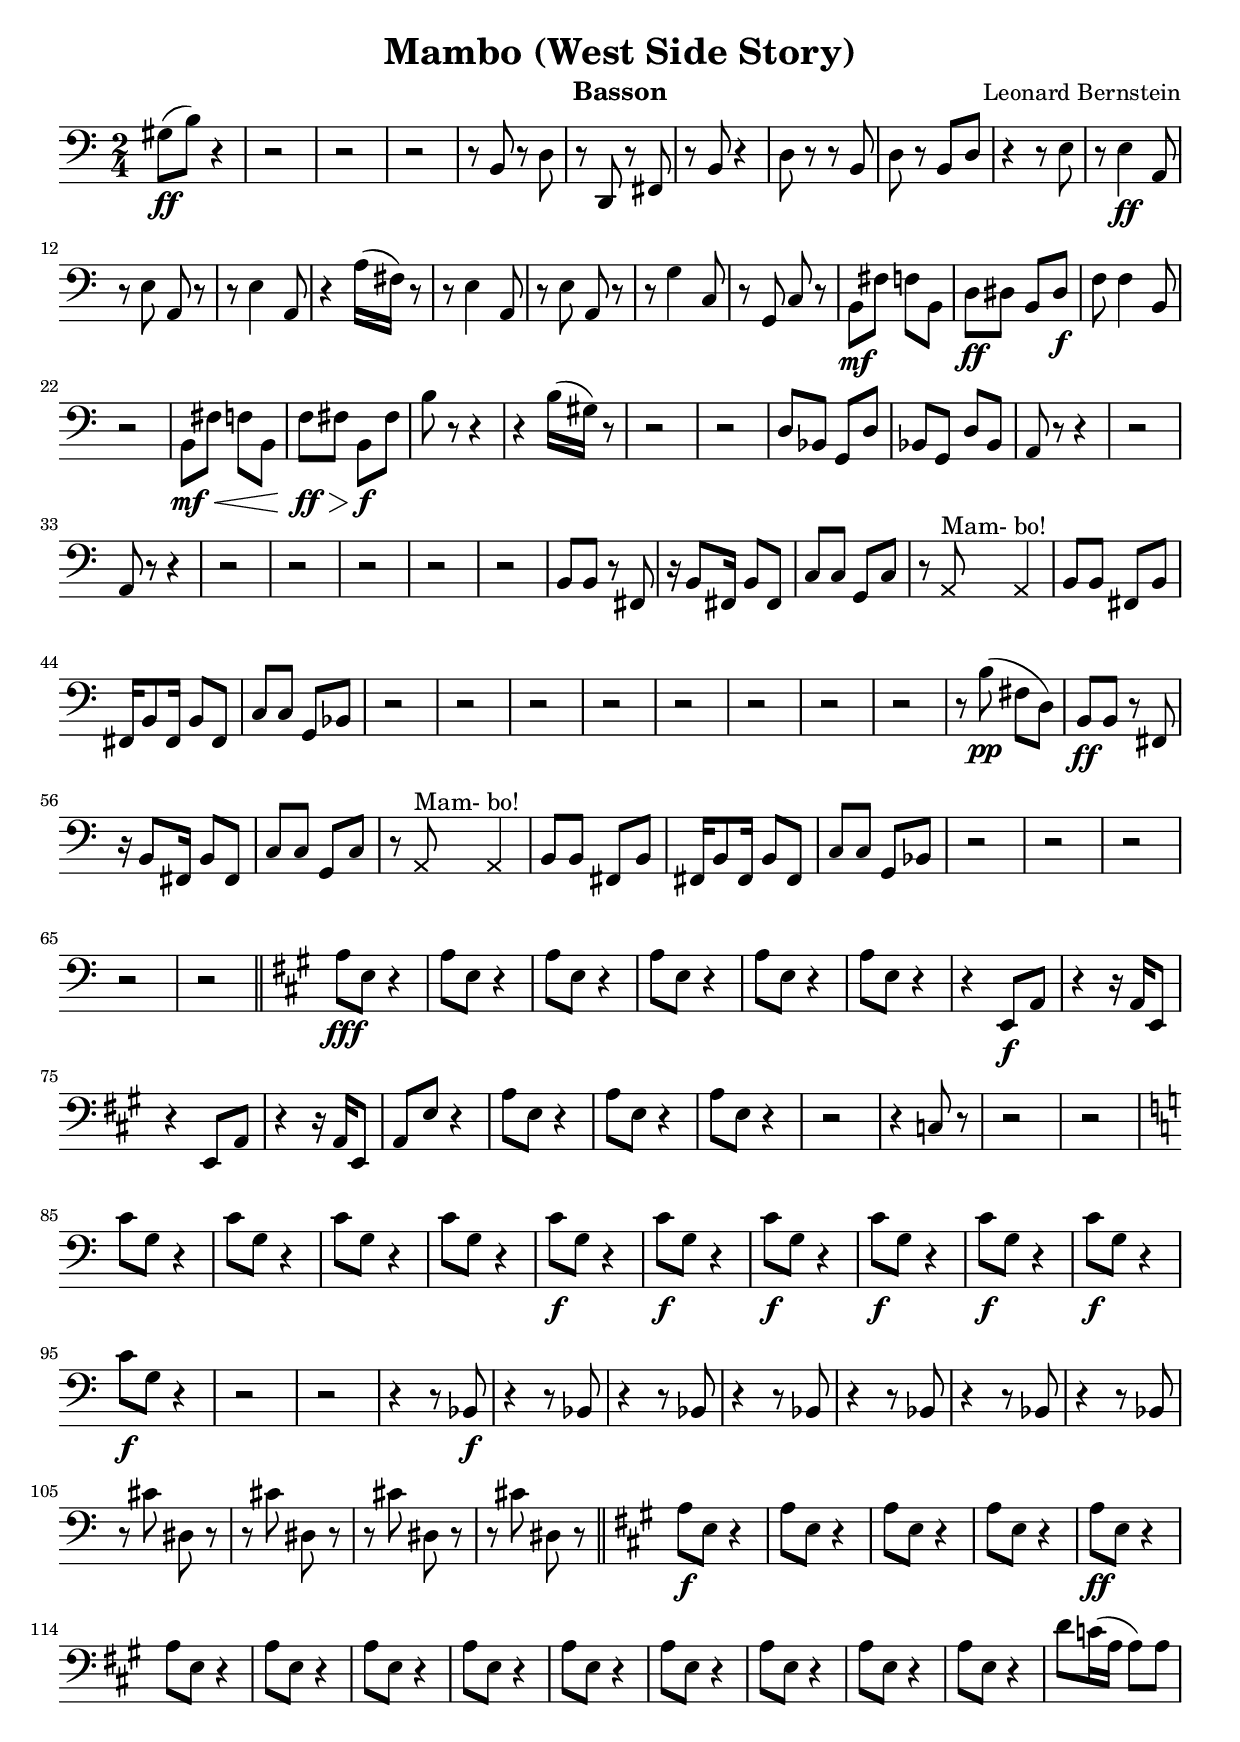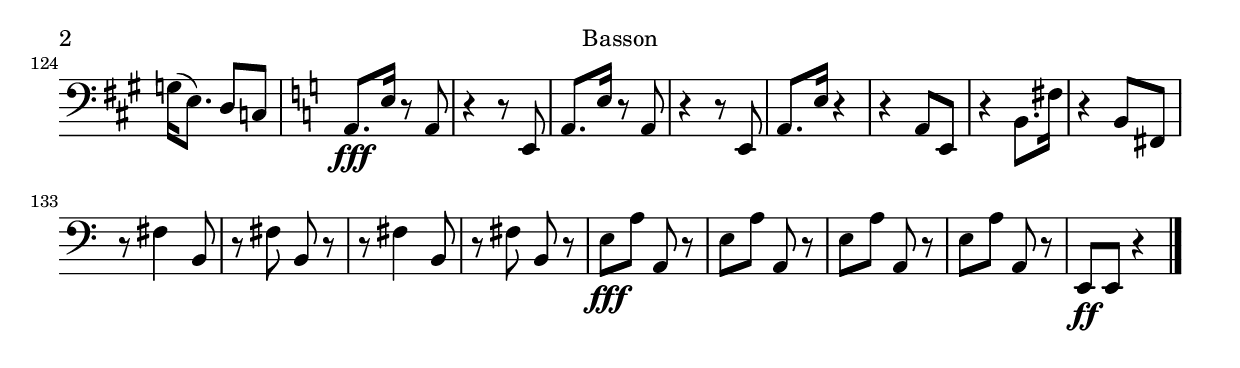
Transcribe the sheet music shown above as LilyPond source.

%============================================= 
%   27 juin 2017, Mambo, West Side Story, par Leonard Bernstein
%============================================= 

\version "2.18.1"

#(set-default-paper-size "a4")

\header {
    title = "Mambo (West Side Story)"
		instrument = "Basson"
    composer = "Leonard Bernstein"
}

bassoons = \relative c {
    \clef bass
    \key c \major
    \time 2/4

    \set Staff.midiInstrument = "Bassoons"
		\textLengthOn

    gis'8\ff( b) r4 | %1
    r2 | %2
    r2 | %3
    r2 | %4
    r8 b, r d | %5
    r d, r fis | %6
    r b8 r4 | %7
    d8 r r b | %8
    d r b d | %9
    r4 r8 e | %10
    r8 e4\ff a,8 | %11
    r e' a, r | %12
    r e'4 a,8 | %13
    r4 a'16( fis) r8 | %14
    r8 e4 a,8 | %15
		r e' a, r | %16
			r8 g'4 c,8 | %17
			r g c r | %18
			b8\mf fis' f b, | %19
			d\ff dis b dis\f | %20
		% 2ieme page !
			f8 f4 b,8 | %21
			r2 | %22
			b8\mf\< fis' f b, | %23
			f'\ff\!\> fis b,\!\f fis' | %24
			b r r4 | %25
		  r4 b16( gis) r8 | %26
			r2 | %27
			r2 | %28
			d8 bes g d' | %29
			bes g d' bes | %30
			a r r4 | %31
			r2 | %32
			a8 r r4 | %33
			r2 | %34
			r2 | %35
			r2 | %36
			r2 | %37
			r2 | %38
		% troisieme page!
			b8 b r fis | %39
			r16 b8 fis16 b8 fis | %40
			c' c g c | %41
			% mam - bo!
			r8 \deadNote { a^\markup { Mam- } a4^\markup { bo! } } | %42
			b8 b fis b | %43
			fis16 b8 fis16 b8 fis | %44
			c' c g bes | %45
			r2 | %46
			r2 | %47
			r2 | %48
			r2 | %49
			r2 | %50
			r2 | %51
			r2 | %52
			r2 | %53
			r8 b'\pp( fis d) | %54
			b\ff b r fis | %55
			r16 b8 fis16 b8 fis | %56
			c' c g c | %57
			r8 \deadNote { a^\markup { Mam- } a4^\markup { bo! } } | %58
			b8 b fis b | %59
			fis16 b8 fis16 b8 fis | %60
			c' c g bes | %61
		  r2 | %62
			r2 | %63
			r2 | %64
			r2 | %65
			r2 \bar "||" | %66
    \key a \major
		% la boite 466
		  a'8\fff e r4 | %67
			a8 e r4 | %68
	% 4ieme page ! TODO
			a8 e r4 | %69
			a8 e r4 | %70
			a8 e r4 | %71
			a8 e r4 | %72
			r4 e,8\f a | %73
			r4 r16 a e8 | %74
			r4 e8 a | %75
			r4 r16 a e8 | %76
			a e' r4 | %77
			a8 e r4 | %78
			a8 e r4 | %79
			a8 e r4 | %80
			r2 | %81
			r4 c8 r | %82
			r2 | %83
			r2 | %84
    \key c \major
			c'8 g r4 | %85
			c8 g r4 | %86
			c8 g r4 | %87
			c8 g r4 | %88
			c8\f g r4 | %89
			c8\f g r4 | %90
			c8\f g r4 | %91
			c8\f g r4 | %92
			c8\f g r4 | %93
			c8\f g r4 | %94
			c8\f g r4 | %95
		% 5 ieme page!
			r2 | %96
			r2 | %97
			r4 r8 bes,\f | %98
			r4 r8 bes | %99
			r4 r8 bes | %100
			r4 r8 bes | %101
			r4 r8 bes | %102
			r4 r8 bes | %103
			r4 r8 bes | %104
			r cis' dis, r | %105
			r cis' dis, r | %106
			r cis' dis, r | %107
			r cis' dis, r \bar "||" | %108
    \key a \major
			a'\f e r4 | %109
			a8 e r4 | %110
			a8 e r4 | %111
			a8 e r4 | %112
			a8\ff e r4 | %113
			a8 e r4 | %114
			a8 e r4 | %115
			a8 e r4 | %116
			a8 e r4 | %117
			a8 e r4 | %118
			a8 e r4 | %119
		% 6ieme page !
			a8 e r4 | %120
			a8 e r4 | %121
			a8 e r4 | %122
			d'8 c16( a a8) a | %123
			g16( e8.) d8 c | %124
    \key c \major
			a8.\fff e'16 r8 a, | %125
			r4 r8 e | %126
			a8. e'16 r8 a, | %127
			r4 r8 e | %128
			a8. e'16 r4 | %129
			r4 a,8 e | %130
			r4 b'8. fis'16 | %131
			r4 b,8 fis | %132
			r8 fis'4 b,8 | %133
			r fis'8 b, r | %134
			r fis'4 b,8 | %135
			r fis' b, r | %136
			e\fff a a, r | %137
			e' a a, r | %138
			e' a a, r | %139
			e' a a, r | %140
			e\ff e r4 \bar "|." %141
}

\score {
	\new GrandStaff \with {
		fontSize = #+1
		\override StaffSymbol #'staff-space = #(magstep +3)
	} <<
		\new Staff = upper { \bassoons }
	>>
	\layout {
	 indent = 0\cm
	 #(layout-set-staff-size 19)
		\context {
			\GrandStaff
		}
	}
	\midi {
    	tempoWholesPerMinute = #(ly:make-moment 120 2)
	}
}

